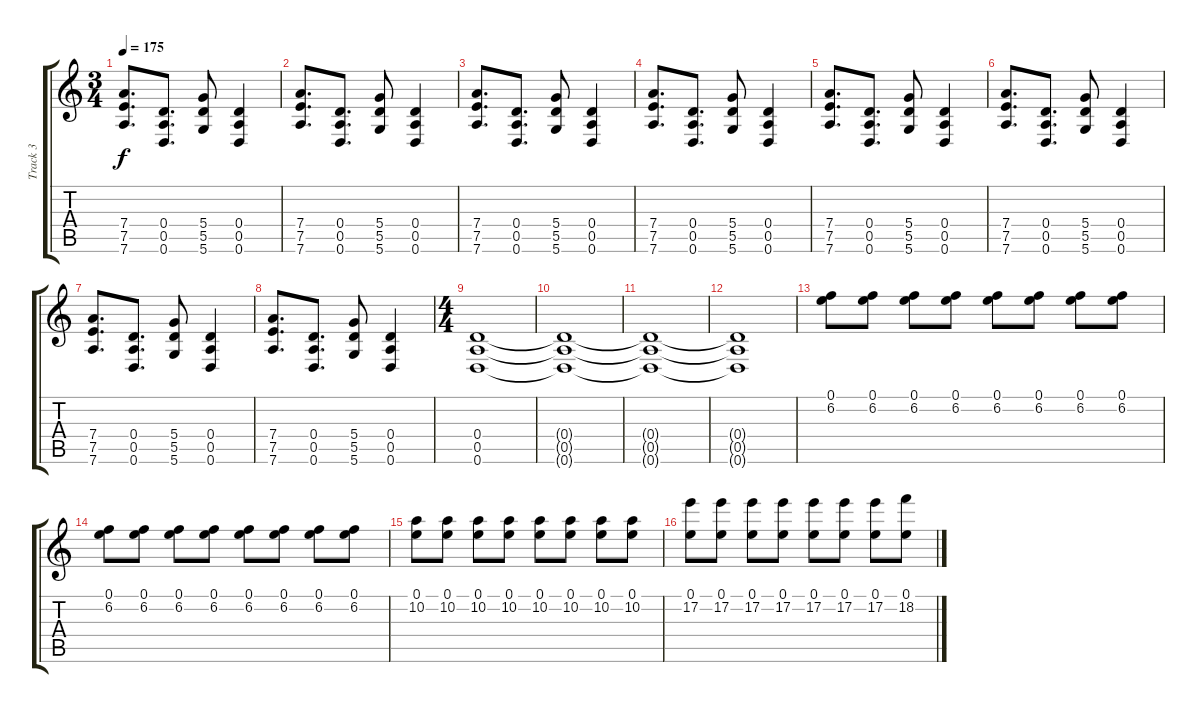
\track ("Track 3" "Track 3") {instrument distortionguitar}
\staff {score tabs}
\tuning (E4 B3 G3 D3 A2 D2) {hide}
\ts (3 4)
\tempo 175
\clef g2
\ks c
(7.4 7.5 7.6).8{d dy f} (0.4 0.5 0.6).8{d} (5.4 5.5 5.6).8 (0.4 0.5 0.6).4 |
(7.4 7.5 7.6).8{d} (0.4 0.5 0.6).8{d} (5.4 5.5 5.6).8 (0.4 0.5 0.6).4 |
(7.4 7.5 7.6).8{d} (0.4 0.5 0.6).8{d} (5.4 5.5 5.6).8 (0.4 0.5 0.6).4 |
(7.4 7.5 7.6).8{d} (0.4 0.5 0.6).8{d} (5.4 5.5 5.6).8 (0.4 0.5 0.6).4 |
(7.4 7.5 7.6).8{d} (0.4 0.5 0.6).8{d} (5.4 5.5 5.6).8 (0.4 0.5 0.6).4 |
(7.4 7.5 7.6).8{d} (0.4 0.5 0.6).8{d} (5.4 5.5 5.6).8 (0.4 0.5 0.6).4 |
(7.4 7.5 7.6).8{d} (0.4 0.5 0.6).8{d} (5.4 5.5 5.6).8 (0.4 0.5 0.6).4 |
(7.4 7.5 7.6).8{d} (0.4 0.5 0.6).8{d} (5.4 5.5 5.6).8 (0.4 0.5 0.6).4 |
\ts (4 4)
(0.4 0.5 0.6).1 |
(0.4{t} 0.5{t} 0.6{t}).1 |
(0.4{t} 0.5{t} 0.6{t}).1 |
(0.4{t} 0.5{t} 0.6{t}).1 |
(0.1 6.2).8 (0.1 6.2).8 (0.1 6.2).8 (0.1 6.2).8 (0.1 6.2).8 (0.1 6.2).8 (0.1 6.2).8 (0.1 6.2).8 |
(0.1 6.2).8 (0.1 6.2).8 (0.1 6.2).8 (0.1 6.2).8 (0.1 6.2).8 (0.1 6.2).8 (0.1 6.2).8 (0.1 6.2).8 |
(0.1 10.2).8 (0.1 10.2).8 (0.1 10.2).8 (0.1 10.2).8 (0.1 10.2).8 (0.1 10.2).8 (0.1 10.2).8 (0.1 10.2).8 |
(0.1 17.2).8 (0.1 17.2).8 (0.1 17.2).8 (0.1 17.2).8 (0.1 17.2).8 (0.1 17.2).8 (0.1 17.2).8 (0.1 18.2).8
